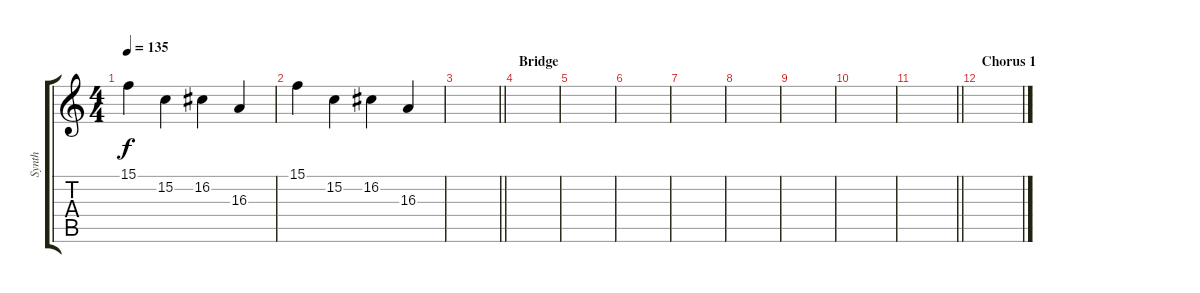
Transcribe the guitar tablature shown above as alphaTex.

\track ("Synth" "Synth") {instrument fx7echoes}
\staff {score tabs}
\tuning (D4 A3 F3 C3 G2 C2) {hide}
\ts (4 4)
\tempo 135
\clef g2
\ks c
15.1.4{dy f} 15.2.4 16.2.4 16.3.4 |
15.1.4 15.2.4 16.2.4 16.3.4 |
\barLineRight lightlight
|
\section ("" "Bridge")
|
|
|
|
|
|
|
\barLineRight lightlight
|
\section ("" "Chorus 1")
